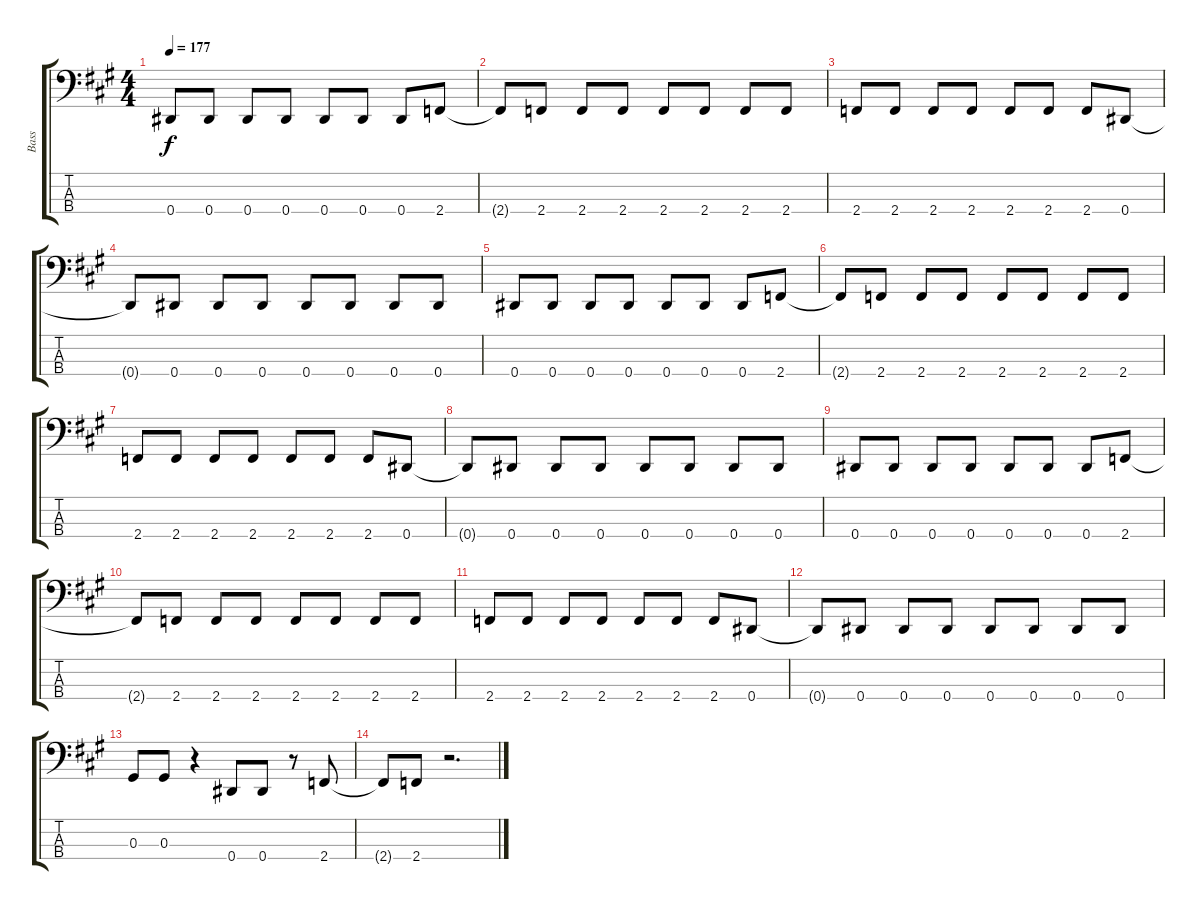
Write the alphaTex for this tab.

\track ("Bass" "Bass") {instrument electricbassfinger}
\staff {score tabs}
\tuning (Gb2 Db2 Ab1 Eb1) {hide}
\ts (4 4)
\tempo 177
\clef f4
\ks a
0.4.8{dy f} 0.4.8 0.4.8 0.4.8 0.4.8 0.4.8 0.4.8 2.4.8 |
2.4{t}.8 2.4.8 2.4.8 2.4.8 2.4.8 2.4.8 2.4.8 2.4.8 |
2.4.8 2.4.8 2.4.8 2.4.8 2.4.8 2.4.8 2.4.8 0.4.8 |
0.4{t}.8 0.4.8 0.4.8 0.4.8 0.4.8 0.4.8 0.4.8 0.4.8 |
0.4.8 0.4.8 0.4.8 0.4.8 0.4.8 0.4.8 0.4.8 2.4.8 |
2.4{t}.8 2.4.8 2.4.8 2.4.8 2.4.8 2.4.8 2.4.8 2.4.8 |
2.4.8 2.4.8 2.4.8 2.4.8 2.4.8 2.4.8 2.4.8 0.4.8 |
0.4{t}.8 0.4.8 0.4.8 0.4.8 0.4.8 0.4.8 0.4.8 0.4.8 |
0.4.8 0.4.8 0.4.8 0.4.8 0.4.8 0.4.8 0.4.8 2.4.8 |
2.4{t}.8 2.4.8 2.4.8 2.4.8 2.4.8 2.4.8 2.4.8 2.4.8 |
2.4.8 2.4.8 2.4.8 2.4.8 2.4.8 2.4.8 2.4.8 0.4.8 |
0.4{t}.8 0.4.8 0.4.8 0.4.8 0.4.8 0.4.8 0.4.8 0.4.8 |
0.3.8 0.3.8 r.4 0.4.8 0.4.8 r.8 2.4.8 |
2.4{t}.8 2.4.8 r.2{d}
